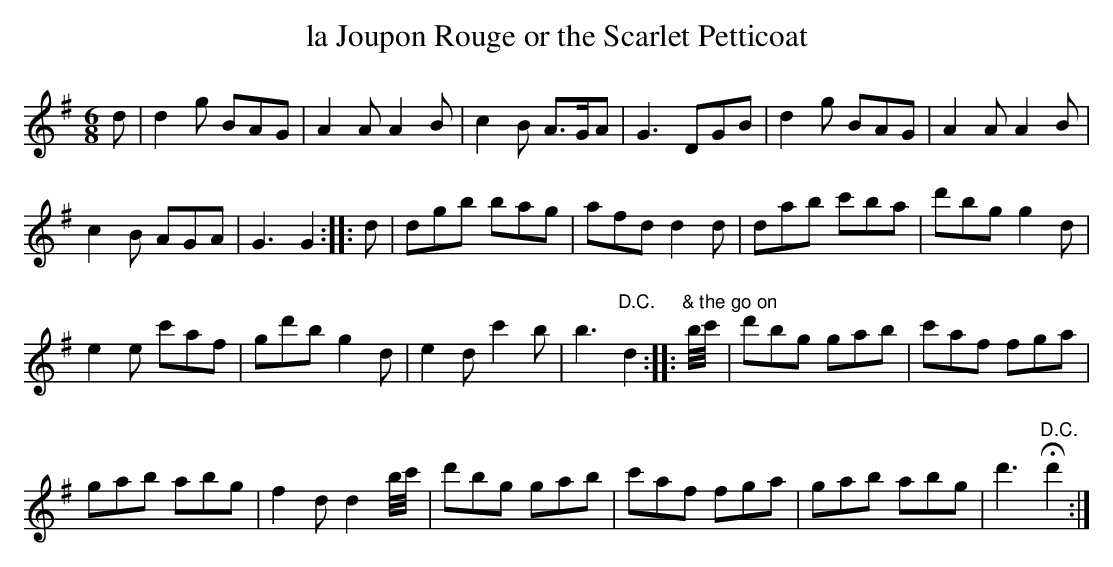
X:1
T:la Joupon Rouge or the Scarlet Petticoat
M:6/8
K:G major
d|\
d2g BAG| A2A A2B| \
c2B A>GA| G3 DGB|\
d2g BAG| A2A A2B|
c2B AGA| G3 G2::\
d|\
dgb bag| afd d2d| \
dab c'ba| d'bg g2d|
e2e c'af| gd'b g2d| \
e2d c'2b| b3 "D.C."d2 ::\
"& the go on"b//c'//|\
d'bg gab| c'af fga|
gab abg| f2d d2b//c'//|\
d'bg gab| c'af fga| \
gab abg| d'3 "D.C."Hd'2 :|
